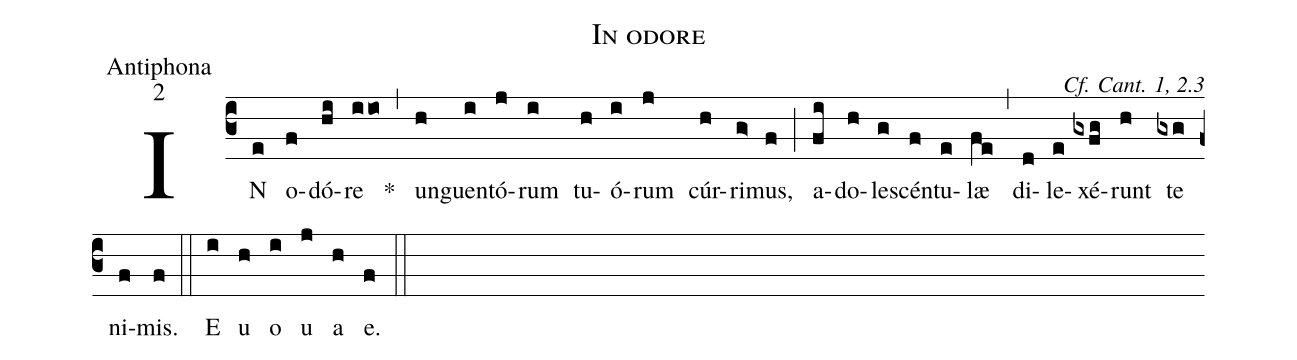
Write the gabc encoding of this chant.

name:In odore;
office-part:Antiphona;
mode:2;
commentary:Cf. Cant. 1, 2.3;
%%
(c3)
IN(e) o(f)dó(hi)re(iio) *(,)
un(h)guen(i)tó(j)rum(i) tu(h)ó(i)rum(j) cúr(h)ri(g>)mus,(f) (;)
a(fi)do(h)le(g)scén(f)tu(e)læ(fe) (,)
di(d)le(e)xé(gxfg)runt(h) te(gxg) ni(f)mis.(f) (::)
E(i) u(h) o(i) u(j) a (h) e.(f) (::)
